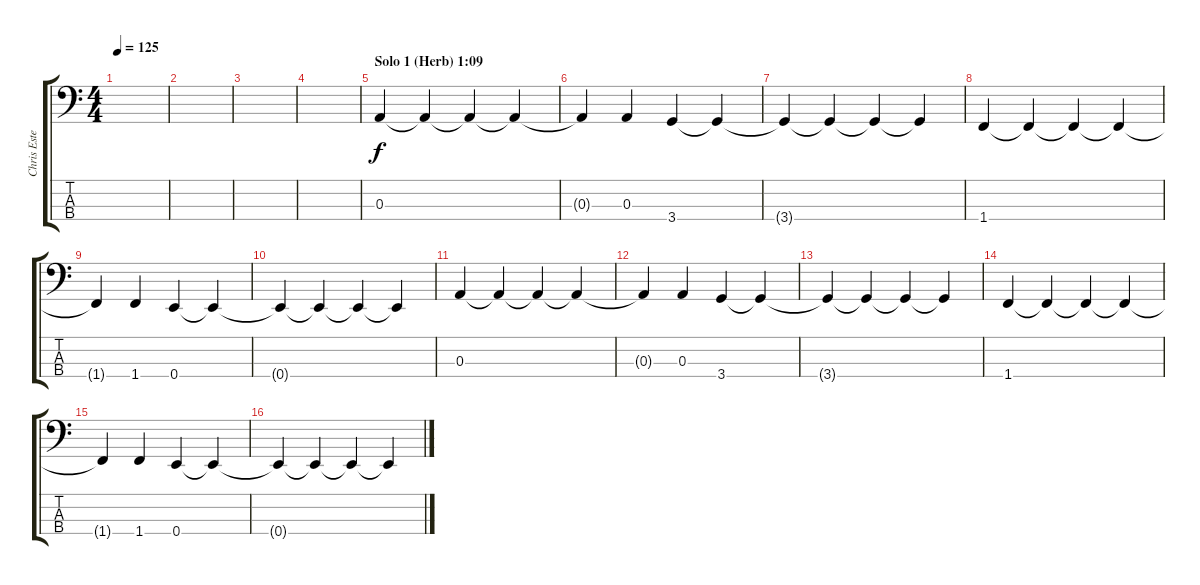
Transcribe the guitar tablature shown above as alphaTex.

\track ("Chris Estes (Bass)" "Chris Este") {instrument electricbassfinger}
\staff {score tabs}
\tuning (G2 D2 A1 E1) {hide}
\ts (4 4)
\tempo 125
\clef f4
\ks c
|
|
|
|
\section ("" "Solo 1 (Herb) 1:09")
0.3.4 0.3{t}.4 0.3{t}.4 0.3{t}.4 |
0.3{t}.4 0.3.4 3.4.4 3.4{t}.4 |
3.4{t}.4 3.4{t}.4 3.4{t}.4 3.4{t}.4 |
1.4.4 1.4{t}.4 1.4{t}.4 1.4{t}.4 |
1.4{t}.4 1.4.4 0.4.4 0.4{t}.4 |
0.4{t}.4 0.4{t}.4 0.4{t}.4 0.4{t}.4 |
0.3.4 0.3{t}.4 0.3{t}.4 0.3{t}.4 |
0.3{t}.4 0.3.4 3.4.4 3.4{t}.4 |
3.4{t}.4 3.4{t}.4 3.4{t}.4 3.4{t}.4 |
1.4.4 1.4{t}.4 1.4{t}.4 1.4{t}.4 |
1.4{t}.4 1.4.4 0.4.4 0.4{t}.4 |
0.4{t}.4 0.4{t}.4 0.4{t}.4 0.4{t}.4
